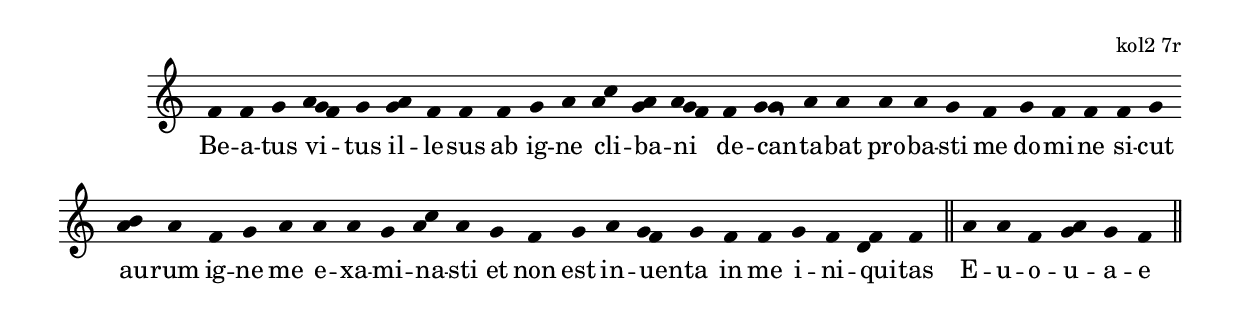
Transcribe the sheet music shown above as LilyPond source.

\version "2.19.32"

\include "../lib/synopsis.ily"

\score {
  \transpose c c' {
    \plainchant
    f f g \bar "" \melisma { a g f } g \bar ""
    \melisma { g a } f f \bar "" f \bar "" g a \bar "" \melisma { a c' } \melisma { g a } \melisma { a g f } \bar "" f \melisma { g \strophicus g } a a \bar ""
    a a g \bar "" f \bar "" g f f \bar ""
    f g \bar "" \melisma { a b } a \bar "" f g \bar "" a \bar "" a a g \melisma { a c' } a \bar ""
    g \bar "" f \bar "" g \bar "" a \melisma { g f } g \bar ""
    f \bar "" f \bar "" g f \melisma { d f } f \bar "||"

    a a f \melisma { g a } g f \bar "||"
  }
  \addlyrics {
    Be -- a -- tus vi -- tus
    il -- le -- sus ab ig -- ne cli -- ba -- ni de -- can -- ta -- bat
    pro -- ba -- sti me do -- mi -- ne
    si -- cut au -- rum ig -- ne me e -- xa -- mi -- na -- sti
    et non est in -- uen -- ta
    in me i -- ni -- qui -- tas

    E -- u -- o -- u -- a -- e
  }
  \header {
    fontes = "kol2 7r"
  }
}
